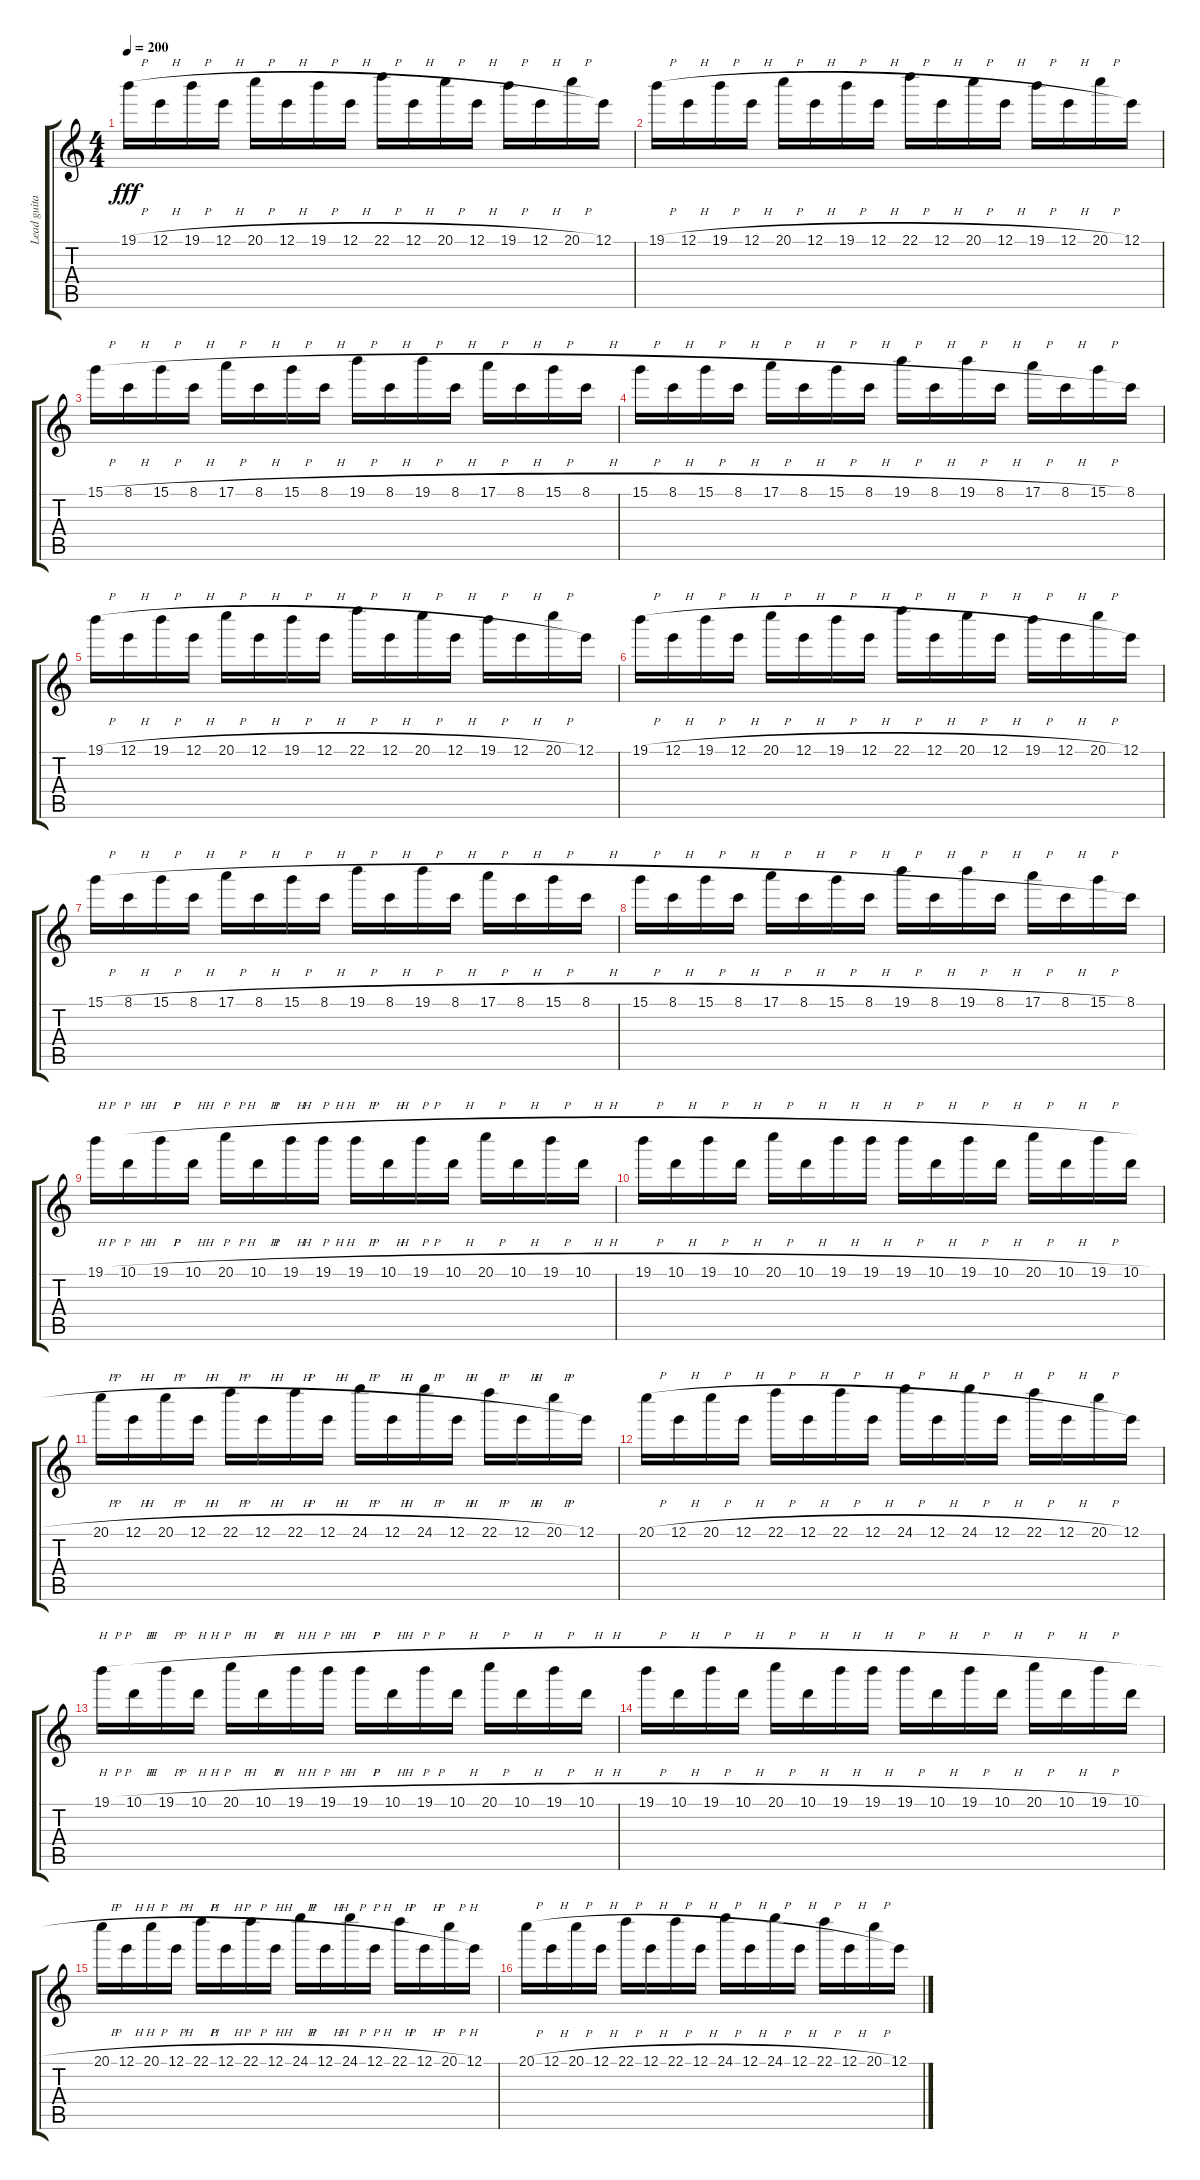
\track ("Lead guitar (Totman)" "Lead guita") {instrument distortionguitar}
\staff {score tabs}
\tuning (E4 B3 G3 D3 A2 E2) {hide}
\ts (4 4)
\tempo 200
\clef g2
\ks c
19.1{h}.16{dy fff} 12.1{h}.16 19.1{h}.16 12.1{h}.16 20.1{h}.16 12.1{h}.16 19.1{h}.16 12.1{h}.16 22.1{h}.16 12.1{h}.16 20.1{h}.16 12.1{h}.16 19.1{h}.16 12.1{h}.16 20.1{h}.16 12.1.16 |
19.1{h}.16 12.1{h}.16 19.1{h}.16 12.1{h}.16 20.1{h}.16 12.1{h}.16 19.1{h}.16 12.1{h}.16 22.1{h}.16 12.1{h}.16 20.1{h}.16 12.1{h}.16 19.1{h}.16 12.1{h}.16 20.1{h}.16 12.1.16 |
15.1{h}.16 8.1{h}.16 15.1{h}.16 8.1{h}.16 17.1{h}.16 8.1{h}.16 15.1{h}.16 8.1{h}.16 19.1{h}.16 8.1{h}.16 19.1{h}.16 8.1{h}.16 17.1{h}.16 8.1{h}.16 15.1{h}.16 8.1{h}.16 |
15.1{h}.16 8.1{h}.16 15.1{h}.16 8.1{h}.16 17.1{h}.16 8.1{h}.16 15.1{h}.16 8.1{h}.16 19.1{h}.16 8.1{h}.16 19.1{h}.16 8.1{h}.16 17.1{h}.16 8.1{h}.16 15.1{h}.16 8.1.16 |
19.1{h}.16 12.1{h}.16 19.1{h}.16 12.1{h}.16 20.1{h}.16 12.1{h}.16 19.1{h}.16 12.1{h}.16 22.1{h}.16 12.1{h}.16 20.1{h}.16 12.1{h}.16 19.1{h}.16 12.1{h}.16 20.1{h}.16 12.1.16 |
19.1{h}.16 12.1{h}.16 19.1{h}.16 12.1{h}.16 20.1{h}.16 12.1{h}.16 19.1{h}.16 12.1{h}.16 22.1{h}.16 12.1{h}.16 20.1{h}.16 12.1{h}.16 19.1{h}.16 12.1{h}.16 20.1{h}.16 12.1.16 |
15.1{h}.16 8.1{h}.16 15.1{h}.16 8.1{h}.16 17.1{h}.16 8.1{h}.16 15.1{h}.16 8.1{h}.16 19.1{h}.16 8.1{h}.16 19.1{h}.16 8.1{h}.16 17.1{h}.16 8.1{h}.16 15.1{h}.16 8.1{h}.16 |
15.1{h}.16 8.1{h}.16 15.1{h}.16 8.1{h}.16 17.1{h}.16 8.1{h}.16 15.1{h}.16 8.1{h}.16 19.1{h}.16 8.1{h}.16 19.1{h}.16 8.1{h}.16 17.1{h}.16 8.1{h}.16 15.1{h}.16 8.1.16 |
19.1{h}.16 10.1{h}.16 19.1{h}.16 10.1{h}.16 20.1{h}.16 10.1{h}.16 19.1{h}.16 19.1{h}.16 19.1{h}.16 10.1{h}.16 19.1{h}.16 10.1{h}.16 20.1{h}.16 10.1{h}.16 19.1{h}.16 10.1{h}.16 |
19.1{h}.16 10.1{h}.16 19.1{h}.16 10.1{h}.16 20.1{h}.16 10.1{h}.16 19.1{h}.16 19.1{h}.16 19.1{h}.16 10.1{h}.16 19.1{h}.16 10.1{h}.16 20.1{h}.16 10.1{h}.16 19.1{h}.16 10.1{h}.16 |
20.1{h}.16 12.1{h}.16 20.1{h}.16 12.1{h}.16 22.1{h}.16 12.1{h}.16 22.1{h}.16 12.1{h}.16 24.1{h}.16 12.1{h}.16 24.1{h}.16 12.1{h}.16 22.1{h}.16 12.1{h}.16 20.1{h}.16 12.1.16 |
20.1{h}.16 12.1{h}.16 20.1{h}.16 12.1{h}.16 22.1{h}.16 12.1{h}.16 22.1{h}.16 12.1{h}.16 24.1{h}.16 12.1{h}.16 24.1{h}.16 12.1{h}.16 22.1{h}.16 12.1{h}.16 20.1{h}.16 12.1.16 |
19.1{h}.16 10.1{h}.16 19.1{h}.16 10.1{h}.16 20.1{h}.16 10.1{h}.16 19.1{h}.16 19.1{h}.16 19.1{h}.16 10.1{h}.16 19.1{h}.16 10.1{h}.16 20.1{h}.16 10.1{h}.16 19.1{h}.16 10.1{h}.16 |
19.1{h}.16 10.1{h}.16 19.1{h}.16 10.1{h}.16 20.1{h}.16 10.1{h}.16 19.1{h}.16 19.1{h}.16 19.1{h}.16 10.1{h}.16 19.1{h}.16 10.1{h}.16 20.1{h}.16 10.1{h}.16 19.1{h}.16 10.1{h}.16 |
20.1{h}.16 12.1{h}.16 20.1{h}.16 12.1{h}.16 22.1{h}.16 12.1{h}.16 22.1{h}.16 12.1{h}.16 24.1{h}.16 12.1{h}.16 24.1{h}.16 12.1{h}.16 22.1{h}.16 12.1{h}.16 20.1{h}.16 12.1.16 |
20.1{h}.16 12.1{h}.16 20.1{h}.16 12.1{h}.16 22.1{h}.16 12.1{h}.16 22.1{h}.16 12.1{h}.16 24.1{h}.16 12.1{h}.16 24.1{h}.16 12.1{h}.16 22.1{h}.16 12.1{h}.16 20.1{h}.16 12.1.16
